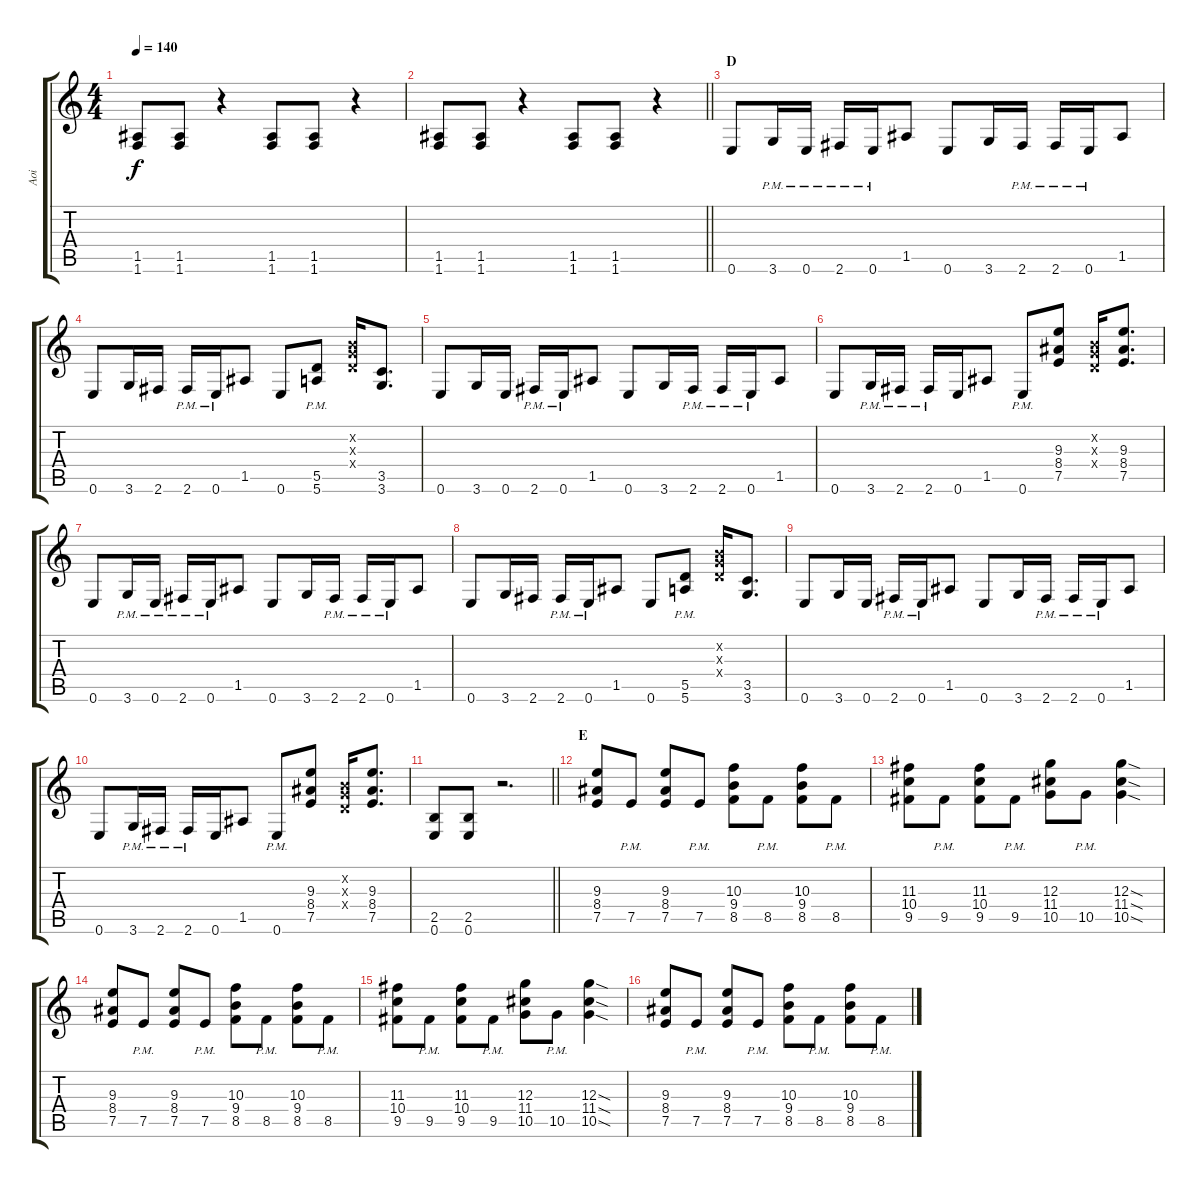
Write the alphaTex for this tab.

\track ("Aoi" "Aoi") {instrument distortionguitar}
\staff {score tabs}
\tuning (E4 B3 G3 D3 A2 E2) {hide}
\ts (4 4)
\tempo 140
\clef g2
\ks c
(1.5 1.6).8{dy f} (1.5 1.6).8 r.4 (1.5 1.6).8 (1.5 1.6).8 r.4 |
\barLineRight lightlight
(1.5 1.6).8 (1.5 1.6).8 r.4 (1.5 1.6).8 (1.5 1.6).8 r.4 |
\section ("" "D")
0.6.8 3.6{pm}.16 0.6{pm}.16 2.6{pm}.16 0.6{pm}.16 1.5.8 0.6.8 3.6.16 2.6{pm}.16 2.6{pm}.16 0.6{pm}.16 1.5.8 |
0.6.8 3.6.16 2.6.16 2.6{pm}.16 0.6{pm}.16 1.5.8 0.6.8 (5.5{pm} 5.6{pm}).8 (0.2{x} 0.3{x} 0.4{x}).16 (3.5 3.6).8{d} |
0.6.8 3.6.16 0.6.16 2.6{pm}.16 0.6{pm}.16 1.5.8 0.6.8 3.6.16 2.6{pm}.16 2.6{pm}.16 0.6{pm}.16 1.5.8 |
0.6.8 3.6{pm}.16 2.6{pm}.16 2.6{pm}.16 0.6.16 1.5.8 0.6{pm}.8 (9.3 8.4 7.5).8 (0.2{x} 0.3{x} 0.4{x}).16 (9.3 8.4 7.5).8{d} |
0.6.8 3.6{pm}.16 0.6{pm}.16 2.6{pm}.16 0.6{pm}.16 1.5.8 0.6.8 3.6.16 2.6{pm}.16 2.6{pm}.16 0.6{pm}.16 1.5.8 |
0.6.8 3.6.16 2.6.16 2.6{pm}.16 0.6{pm}.16 1.5.8 0.6.8 (5.5{pm} 5.6{pm}).8 (0.2{x} 0.3{x} 0.4{x}).16 (3.5 3.6).8{d} |
0.6.8 3.6.16 0.6.16 2.6{pm}.16 0.6{pm}.16 1.5.8 0.6.8 3.6.16 2.6{pm}.16 2.6{pm}.16 0.6{pm}.16 1.5.8 |
0.6.8 3.6{pm}.16 2.6{pm}.16 2.6{pm}.16 0.6.16 1.5.8 0.6{pm}.8 (9.3 8.4 7.5).8 (0.2{x} 0.3{x} 0.4{x}).16 (9.3 8.4 7.5).8{d} |
\barLineRight lightlight
(2.5 0.6).8 (2.5 0.6).8 r.2{d} |
\section ("" "E")
(9.3 8.4 7.5).8 7.5{pm}.8 (9.3 8.4 7.5).8 7.5{pm}.8 (10.3 9.4 8.5).8 8.5{pm}.8 (10.3 9.4 8.5).8 8.5{pm}.8 |
(11.3 10.4 9.5).8 9.5{pm}.8 (11.3 10.4 9.5).8 9.5{pm}.8 (12.3 11.4 10.5).8 10.5{pm}.8 (12.3{sod} 11.4{sod} 10.5{sod}).4 |
(9.3 8.4 7.5).8 7.5{pm}.8 (9.3 8.4 7.5).8 7.5{pm}.8 (10.3 9.4 8.5).8 8.5{pm}.8 (10.3 9.4 8.5).8 8.5{pm}.8 |
(11.3 10.4 9.5).8 9.5{pm}.8 (11.3 10.4 9.5).8 9.5{pm}.8 (12.3 11.4 10.5).8 10.5{pm}.8 (12.3{sod} 11.4{sod} 10.5{sod}).4 |
(9.3 8.4 7.5).8 7.5{pm}.8 (9.3 8.4 7.5).8 7.5{pm}.8 (10.3 9.4 8.5).8 8.5{pm}.8 (10.3 9.4 8.5).8 8.5{pm}.8
